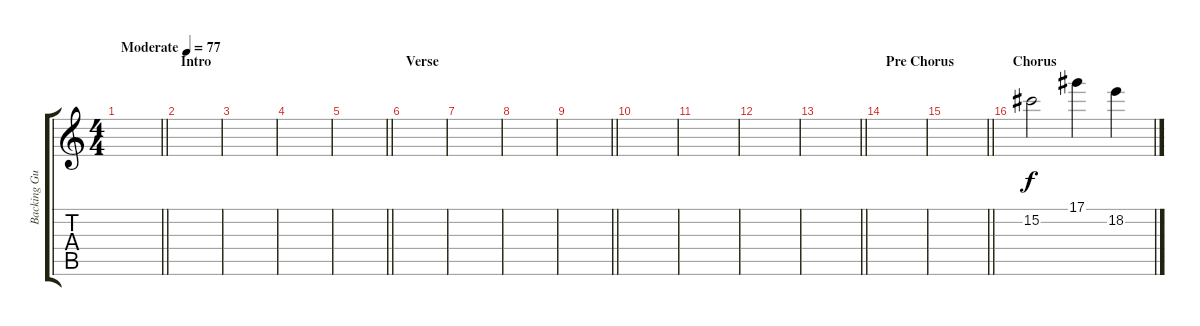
\track ("Backing Guitar Effects" "Backing Gu") {instrument distortionguitar}
\staff {score tabs}
\tuning (Eb4 Bb3 Gb3 Db3 Ab2 Eb2) {hide}
\ts (4 4)
\tempo (77 "Moderate")
\clef g2
\barLineRight lightlight
\ks c
|
\section ("" "Intro")
|
|
|
\barLineRight lightlight
|
\section ("" "Verse")
|
|
|
\barLineRight lightlight
|
|
|
|
\barLineRight lightlight
|
\section ("" "Pre Chorus")
|
\barLineRight lightlight
|
\section ("" "Chorus")
15.2.2 17.1.4 18.2.4
